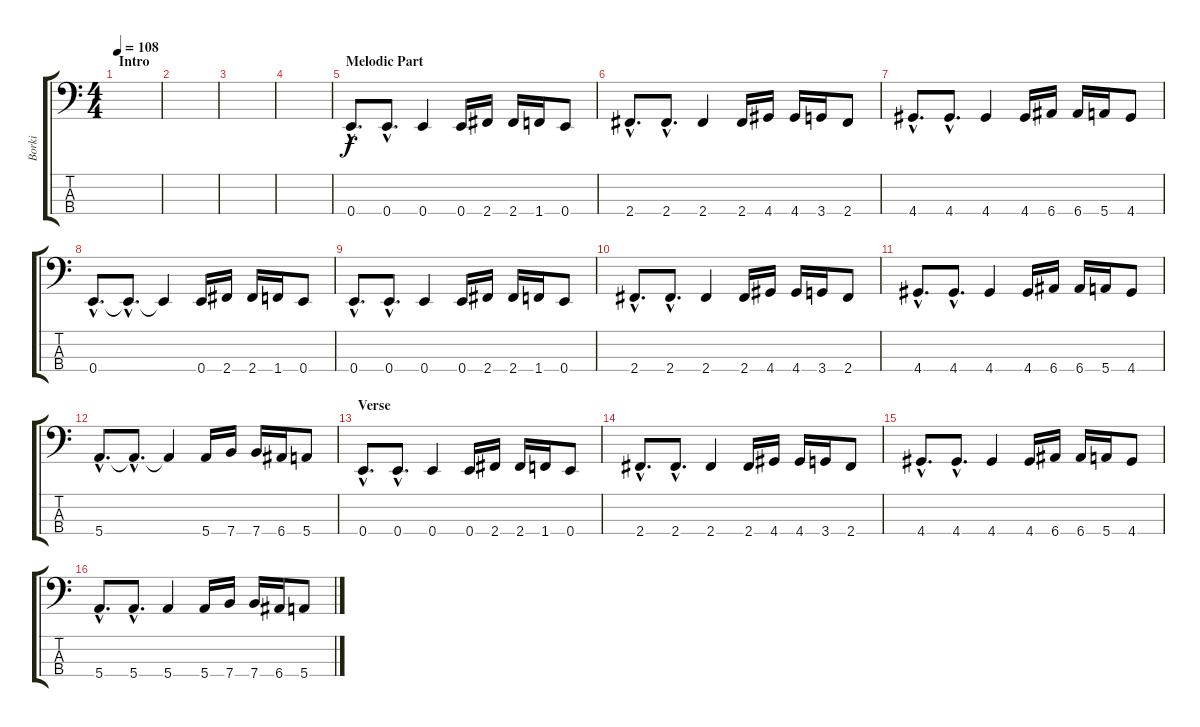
\track ("Borki" "Borki") {instrument electricbasspick}
\staff {score tabs}
\tuning (G2 D2 A1 E1) {hide}
\ts (4 4)
\section ("" "Intro")
\tempo 108
\clef f4
\ks c
|
|
|
|
\section ("" "Melodic Part")
0.4{hac}.8{d} 0.4{hac}.8{d} 0.4.4 0.4.16 2.4.16 2.4.16 1.4.16 0.4.8 |
2.4{hac}.8{d} 2.4{hac}.8{d} 2.4.4 2.4.16 4.4.16 4.4.16 3.4.16 2.4.8 |
4.4{hac}.8{d} 4.4{hac}.8{d} 4.4.4 4.4.16 6.4.16 6.4.16 5.4.16 4.4.8 |
0.4{hac}.8{d} 0.4{hac t}.8{d} 0.4{t}.4 0.4.16 2.4.16 2.4.16 1.4.16 0.4.8 |
0.4{hac}.8{d} 0.4{hac}.8{d} 0.4.4 0.4.16 2.4.16 2.4.16 1.4.16 0.4.8 |
2.4{hac}.8{d} 2.4{hac}.8{d} 2.4.4 2.4.16 4.4.16 4.4.16 3.4.16 2.4.8 |
4.4{hac}.8{d} 4.4{hac}.8{d} 4.4.4 4.4.16 6.4.16 6.4.16 5.4.16 4.4.8 |
5.4{hac}.8{d} 5.4{hac t}.8{d} 5.4{t}.4 5.4.16 7.4.16 7.4.16 6.4.16 5.4.8 |
\section ("" "Verse")
0.4{hac}.8{d} 0.4{hac}.8{d} 0.4.4 0.4.16 2.4.16 2.4.16 1.4.16 0.4.8 |
2.4{hac}.8{d} 2.4{hac}.8{d} 2.4.4 2.4.16 4.4.16 4.4.16 3.4.16 2.4.8 |
4.4{hac}.8{d} 4.4{hac}.8{d} 4.4.4 4.4.16 6.4.16 6.4.16 5.4.16 4.4.8 |
5.4{hac}.8{d} 5.4{hac}.8{d} 5.4.4 5.4.16 7.4.16 7.4.16 6.4.16 5.4.8
